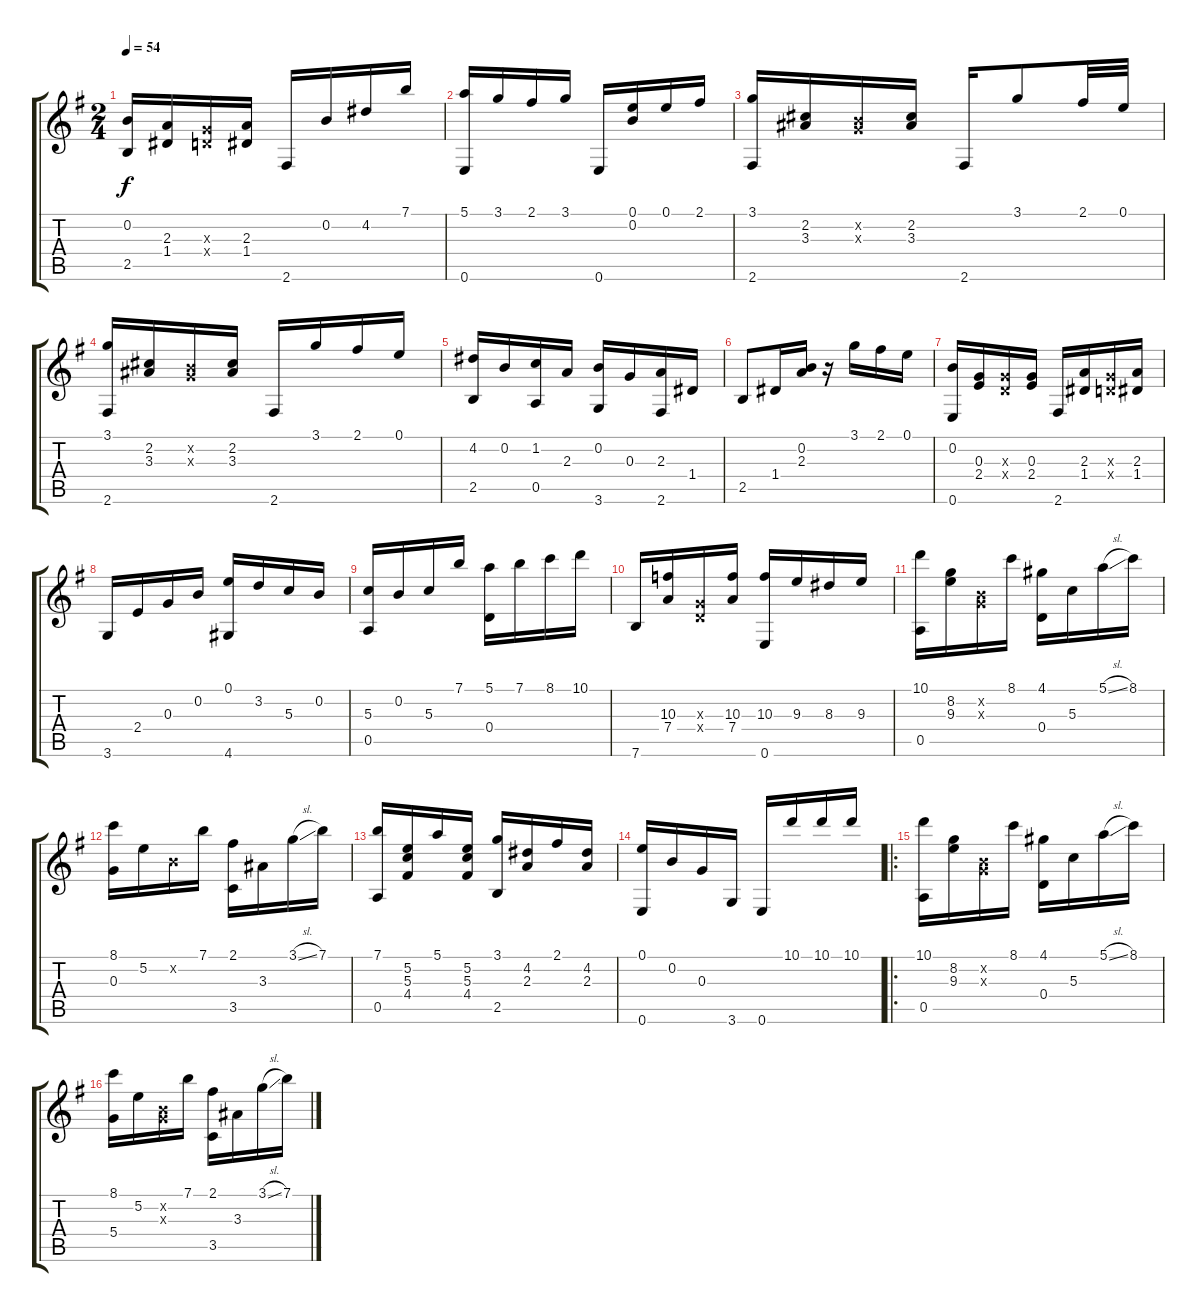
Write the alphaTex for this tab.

\track "" {instrument acousticguitarnylon}
\staff {score tabs}
\tuning (E4 B3 G3 D3 A2 E2) {hide}
\ts (2 4)
\tempo 54
\clef g2
\ks g
(0.2 2.5).16{dy f} (2.3 1.4).16 (0.3{x} 0.4{x}).16 (2.3 1.4).16 2.6.16 0.2.16 4.2.16 7.1.16 |
(5.1 0.6).16 3.1.16 2.1.16 3.1.16 0.6.16 (0.1 0.2).16 0.1.16 2.1.16 |
(3.1 2.6).16 (2.2 3.3).16 (0.2{x} 0.3{x}).16 (2.2 3.3).16 2.6.16 3.1.8 2.1.32 0.1.32 |
(3.1 2.6).16 (2.2 3.3).16 (0.2{x} 0.3{x}).16 (2.2 3.3).16 2.6.16 3.1.16 2.1.16 0.1.16 |
(4.2 2.5).16 0.2.16 (1.2 0.5).16 2.3.16 (0.2 3.6).16 0.3.16 (2.3 2.6).16 1.4.16 |
2.5.8 1.4.16 (0.2 2.3).16 r.16 3.1.16 2.1.16 0.1.16 |
(0.2 0.6).16 (0.3 2.4).16 (0.3{x} 0.4{x}).16 (0.3 2.4).16 2.6.16 (2.3 1.4).16 (0.3{x} 0.4{x}).16 (2.3 1.4).16 |
3.6.16 2.4.16 0.3.16 0.2.16 (0.1 4.6).16 3.2.16 5.3.16 0.2.16 |
(5.3 0.5).16 0.2.16 5.3.16 7.1.16 (5.1 0.4).16 7.1.16 8.1.16 10.1.16 |
7.6.16 (10.3 7.4).16 (0.3{x} 0.4{x}).16 (10.3 7.4).16 (10.3 0.6).16 9.3.16 8.3.16 9.3.16 |
(10.1 0.5).16 (8.2 9.3).16 (0.2{x} 0.3{x}).16 8.1.16 (4.1 0.4).16 5.3.16 5.1{sl}.16 8.1.16 |
(8.1 0.3).16 5.2.16 0.2{x}.16 7.1.16 (2.1 3.5).16 3.3.16 3.1{sl}.16 7.1.16 |
(7.1 0.5).16 (5.2 5.3 4.4).16 5.1.16 (5.2 5.3 4.4).16 (3.1 2.5).16 (4.2 2.3).16 2.1.16 (4.2 2.3).16 |
(0.1 0.6).16 0.2.16 0.3.16 3.6.16 0.6.16 10.1.16 10.1.16 10.1.16 |
\ro
(10.1 0.5).16 (8.2 9.3).16 (0.2{x} 0.3{x}).16 8.1.16 (4.1 0.4).16 5.3.16 5.1{sl}.16 8.1.16 |
(8.1 5.4).16 5.2.16 (0.2{x} 0.3{x}).16 7.1.16 (2.1 3.5).16 3.3.16 3.1{sl}.16 7.1.16
